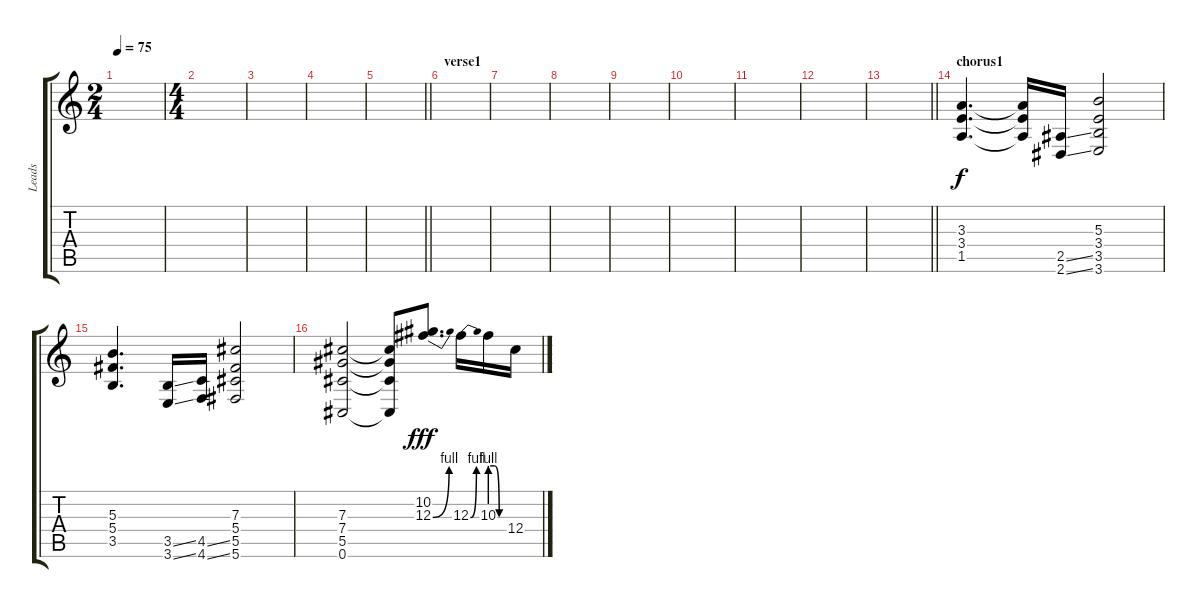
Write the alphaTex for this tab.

\track ("Leads" "Leads") {instrument distortionguitar}
\staff {score tabs}
\tuning (Eb4 Bb3 Gb3 Db3 Ab2 Db2) {hide}
\ts (2 4)
\tempo 75
\clef g2
\ks c
|
\ts (4 4)
|
|
|
\barLineRight lightlight
|
\section ("" "verse1")
|
|
|
|
|
|
|
\barLineRight lightlight
|
\section ("" "chorus1")
(3.3 3.4 1.5).4{d} (3.3{t} 3.4{t} 1.5{t}).16 (2.5{ss} 2.6{ss}).16 (5.3 3.4 3.5 3.6).2 |
(5.3 5.4 3.5).4{d} (3.5{ss} 3.6{ss}).16 (4.5{ss} 4.6{ss}).16 (7.3 5.4 5.5 5.6).2 |
(7.3 7.4 5.5 0.6).2 (7.3{t} 7.4{t} 5.5{t} 0.6{t}).8 (10.2 12.3{be (bend 0 0 60 4)}).8{d dy fff} 12.3{be (bend 0 0 60 4)}.16 10.3{be (custom 0 4 20 4 40 0 60 0)}.16 12.4.16
